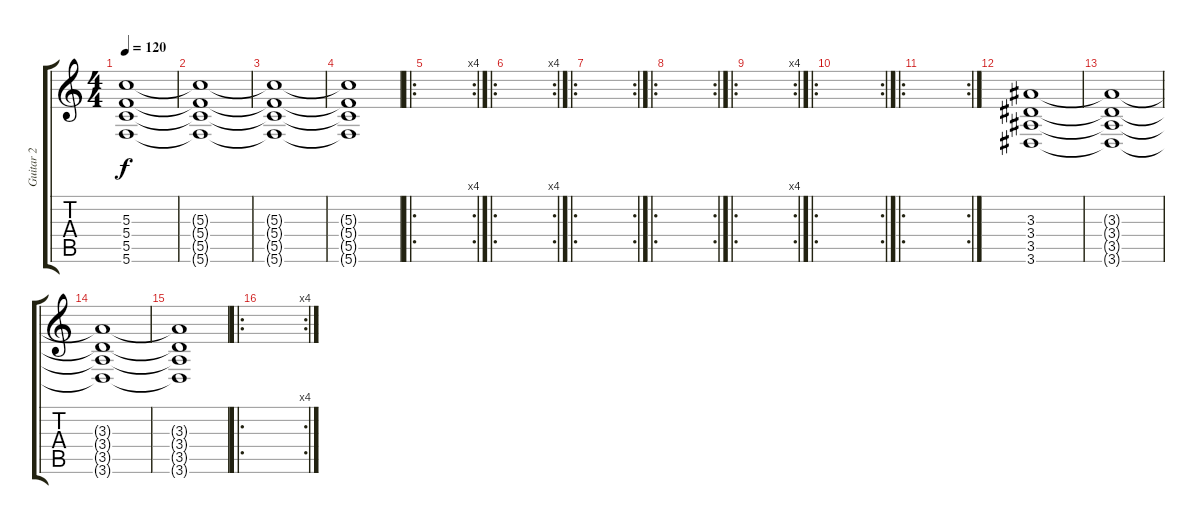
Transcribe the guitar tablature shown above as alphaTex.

\track ("Guitar 2" "Guitar 2") {instrument distortionguitar}
\staff {score tabs}
\tuning (E4 C4 G3 C3 G2 C2) {hide}
\ts (4 4)
\tempo 120
\clef g2
\ks c
(5.3 5.4 5.5 5.6).1{dy f instrument distortionguitar} |
(5.3{t} 5.4{t} 5.5{t} 5.6{t}).1{volume 4} |
(5.3{t} 5.4{t} 5.5{t} 5.6{t}).1 |
(5.3{t} 5.4{t} 5.5{t} 5.6{t}).1 |
\ro
\rc 4
|
\ro
\rc 4
|
\ro
\rc 2
|
\ro
\rc 2
|
\ro
\rc 4
|
\ro
\rc 2
|
\ro
\rc 2
|
(3.3 3.4 3.5 3.6).1{volume 16} |
(3.3{t} 3.4{t} 3.5{t} 3.6{t}).1 |
(3.3{t} 3.4{t} 3.5{t} 3.6{t}).1 |
(3.3{t} 3.4{t} 3.5{t} 3.6{t}).1 |
\ro
\rc 4
